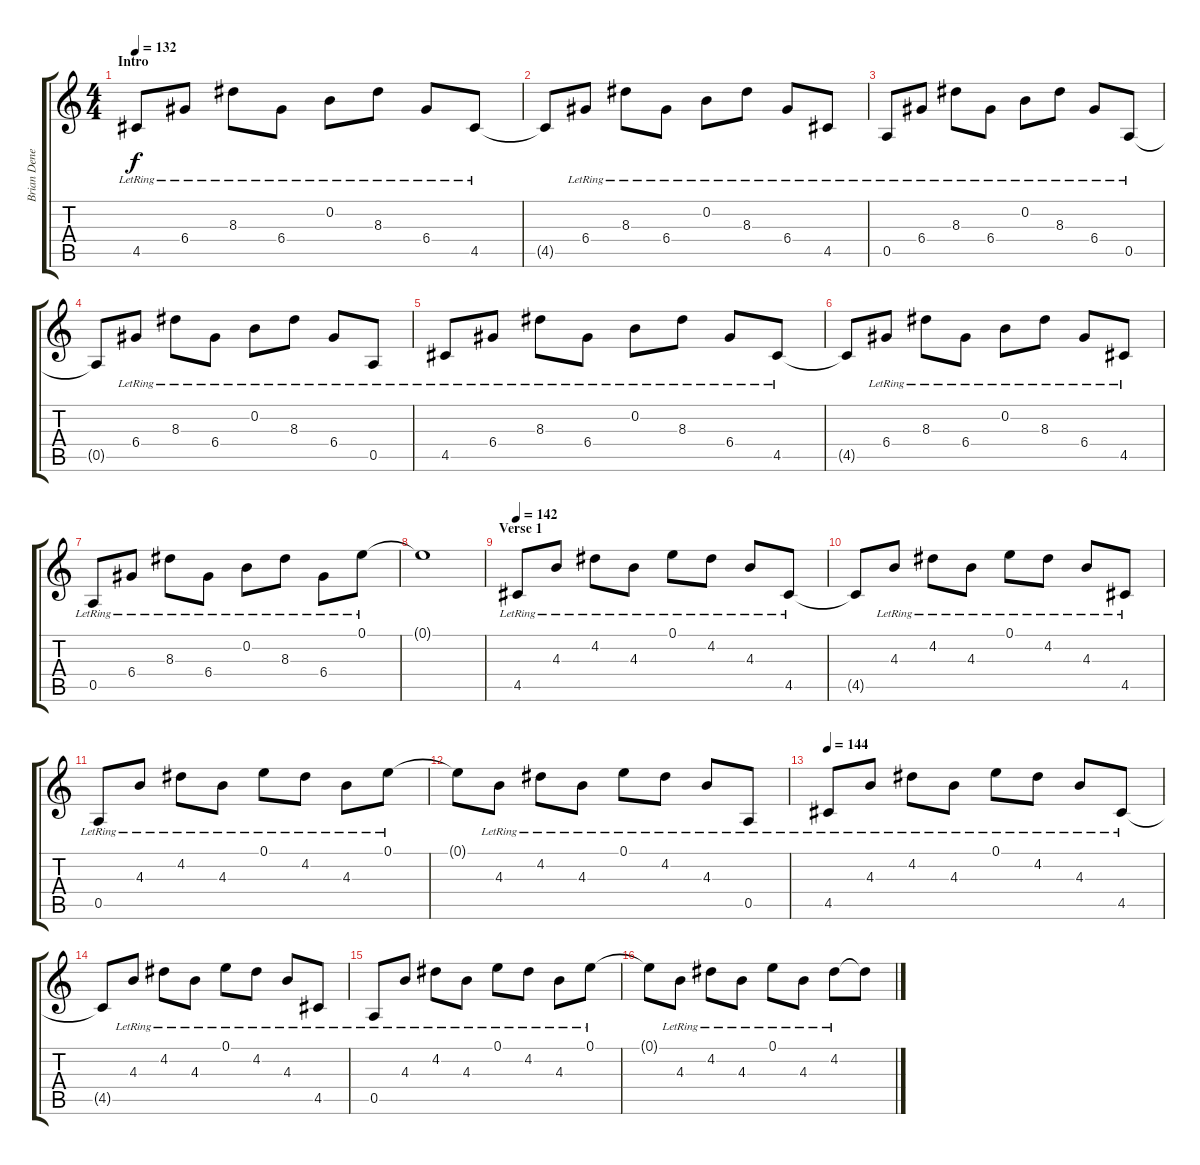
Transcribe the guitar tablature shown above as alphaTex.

\track ("Brian Deneeve" "Brian Dene") {instrument electricguitarclean}
\staff {score tabs}
\tuning (E4 B3 G3 D3 A2 E2) {hide}
\ts (4 4)
\section ("" "Intro")
\tempo 132
\clef g2
\ks c
4.5{lr}.8{dy f instrument electricguitarclean} 6.4{lr}.8 8.3{lr}.8 6.4{lr}.8 0.2{lr}.8 8.3{lr}.8 6.4{lr}.8 4.5{lr}.8 |
4.5{t}.8 6.4{lr}.8 8.3{lr}.8 6.4{lr}.8 0.2{lr}.8 8.3{lr}.8 6.4{lr}.8 4.5{lr}.8 |
0.5{lr}.8 6.4{lr}.8 8.3{lr}.8 6.4{lr}.8 0.2{lr}.8 8.3{lr}.8 6.4{lr}.8 0.5{lr}.8 |
0.5{t}.8 6.4{lr}.8 8.3{lr}.8 6.4{lr}.8 0.2{lr}.8 8.3{lr}.8 6.4{lr}.8 0.5{lr}.8 |
4.5{lr}.8 6.4{lr}.8 8.3{lr}.8 6.4{lr}.8 0.2{lr}.8 8.3{lr}.8 6.4{lr}.8 4.5{lr}.8 |
4.5{t}.8 6.4{lr}.8 8.3{lr}.8 6.4{lr}.8 0.2{lr}.8 8.3{lr}.8 6.4{lr}.8 4.5{lr}.8 |
0.5{lr}.8 6.4{lr}.8 8.3{lr}.8 6.4{lr}.8 0.2{lr}.8 8.3{lr}.8 6.4{lr}.8 0.1{lr}.8 |
0.1{t}.1 |
\section ("" "Verse 1")
\tempo 142
4.5{lr}.8{volume 9} 4.3{lr}.8 4.2{lr}.8 4.3{lr}.8 0.1{lr}.8 4.2{lr}.8 4.3{lr}.8 4.5{lr}.8 |
4.5{t}.8 4.3{lr}.8 4.2{lr}.8 4.3{lr}.8 0.1{lr}.8 4.2{lr}.8 4.3{lr}.8 4.5{lr}.8 |
0.5{lr}.8 4.3{lr}.8 4.2{lr}.8 4.3{lr}.8 0.1{lr}.8 4.2{lr}.8 4.3{lr}.8 0.1{lr}.8 |
0.1{t}.8 4.3{lr}.8 4.2{lr}.8 4.3{lr}.8 0.1{lr}.8 4.2{lr}.8 4.3{lr}.8 0.5{lr}.8 |
\tempo 144
4.5{lr}.8 4.3{lr}.8 4.2{lr}.8 4.3{lr}.8 0.1{lr}.8 4.2{lr}.8 4.3{lr}.8 4.5{lr}.8 |
4.5{t}.8 4.3{lr}.8 4.2{lr}.8 4.3{lr}.8 0.1{lr}.8 4.2{lr}.8 4.3{lr}.8 4.5{lr}.8 |
0.5{lr}.8 4.3{lr}.8 4.2{lr}.8 4.3{lr}.8 0.1{lr}.8 4.2{lr}.8 4.3{lr}.8 0.1{lr}.8 |
0.1{t}.8 4.3{lr}.8 4.2{lr}.8 4.3{lr}.8 0.1{lr}.8 4.3{lr}.8 4.2{lr}.8 4.2{t}.8
